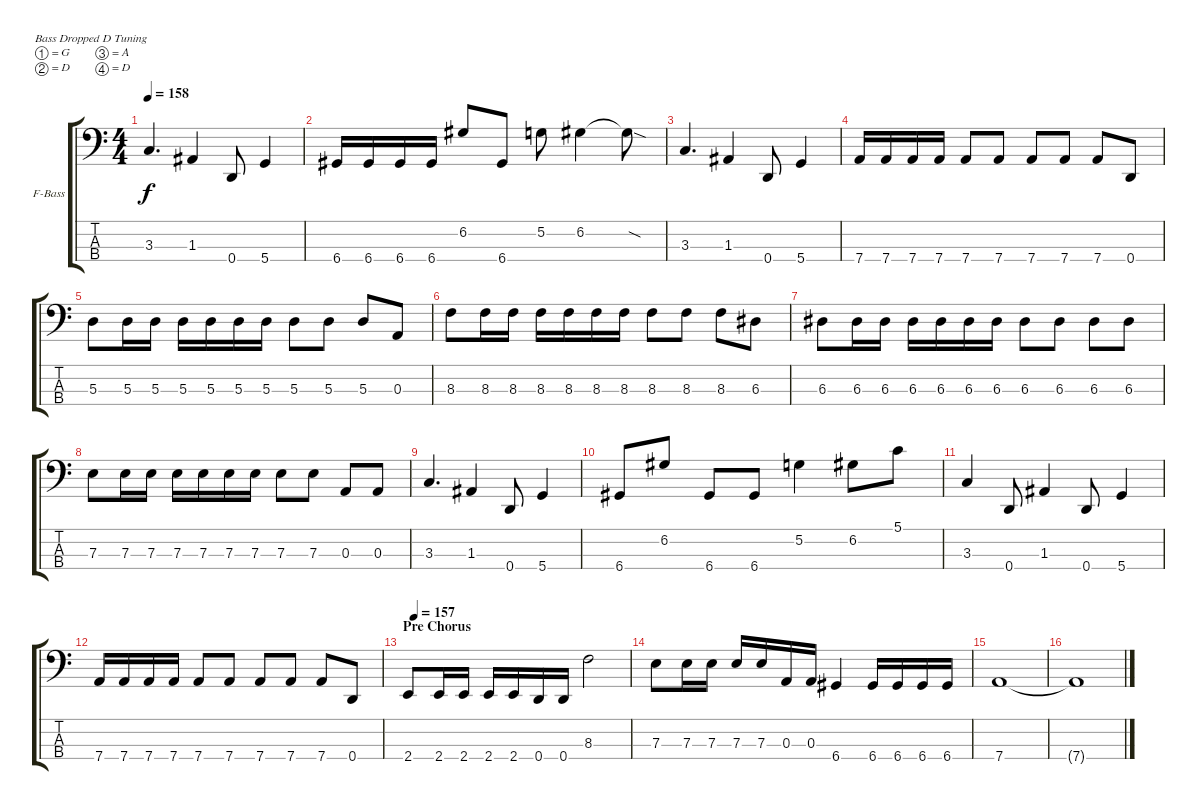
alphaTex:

\bracketExtendMode groupsimilarinstruments
\firstSystemTrackNameOrientation horizontal
\otherSystemsTrackNameOrientation horizontal
\track ("Sean Malone" "F-Bass") {instrument fretlessbass}
\staff {score tabs}
\tuning (G2 D2 A1 D1)
\ts (4 4)
\tempo 158
\clef f4
\ks c
3.3.4{d dy f} 1.3.4 0.4.8 5.4.4 |
6.4.16 6.4.16 6.4.16 6.4.16 6.2.8 6.4.8 5.2.8 6.2.4 6.2{sod t}.8 |
3.3.4{d} 1.3.4 0.4.8 5.4.4 |
7.4.16 7.4.16 7.4.16 7.4.16 7.4.8 7.4.8 7.4.8 7.4.8 7.4.8 0.4.8 |
5.3.8 5.3.16 5.3.16 5.3.16 5.3.16 5.3.16 5.3.16 5.3.8 5.3.8 5.3.8 0.3.8 |
8.3.8 8.3.16 8.3.16 8.3.16 8.3.16 8.3.16 8.3.16 8.3.8 8.3.8 8.3.8 6.3.8 |
6.3.8 6.3.16 6.3.16 6.3.16 6.3.16 6.3.16 6.3.16 6.3.8 6.3.8 6.3.8 6.3.8 |
7.3.8 7.3.16 7.3.16 7.3.16 7.3.16 7.3.16 7.3.16 7.3.8 7.3.8 0.3.8 0.3.8 |
3.3.4{d} 1.3.4 0.4.8 5.4.4 |
6.4.8 6.2.8 6.4.8 6.4.8 5.2.4 6.2.8 5.1.8 |
3.3.4 0.4.8 1.3.4 0.4.8 5.4.4 |
7.4.16 7.4.16 7.4.16 7.4.16 7.4.8 7.4.8 7.4.8 7.4.8 7.4.8 0.4.8 |
\section ("" "Pre Chorus")
\tempo (157 0.03125)
2.4.8 2.4.16 2.4.16 2.4.16 2.4.16 0.4.16 0.4.16 8.3.2 |
7.3.8 7.3.16 7.3.16 7.3.16 7.3.16 0.3.16 0.3.16 6.4.4 6.4.16 6.4.16 6.4.16 6.4.16 |
7.4.1 |
7.4{t}.1
